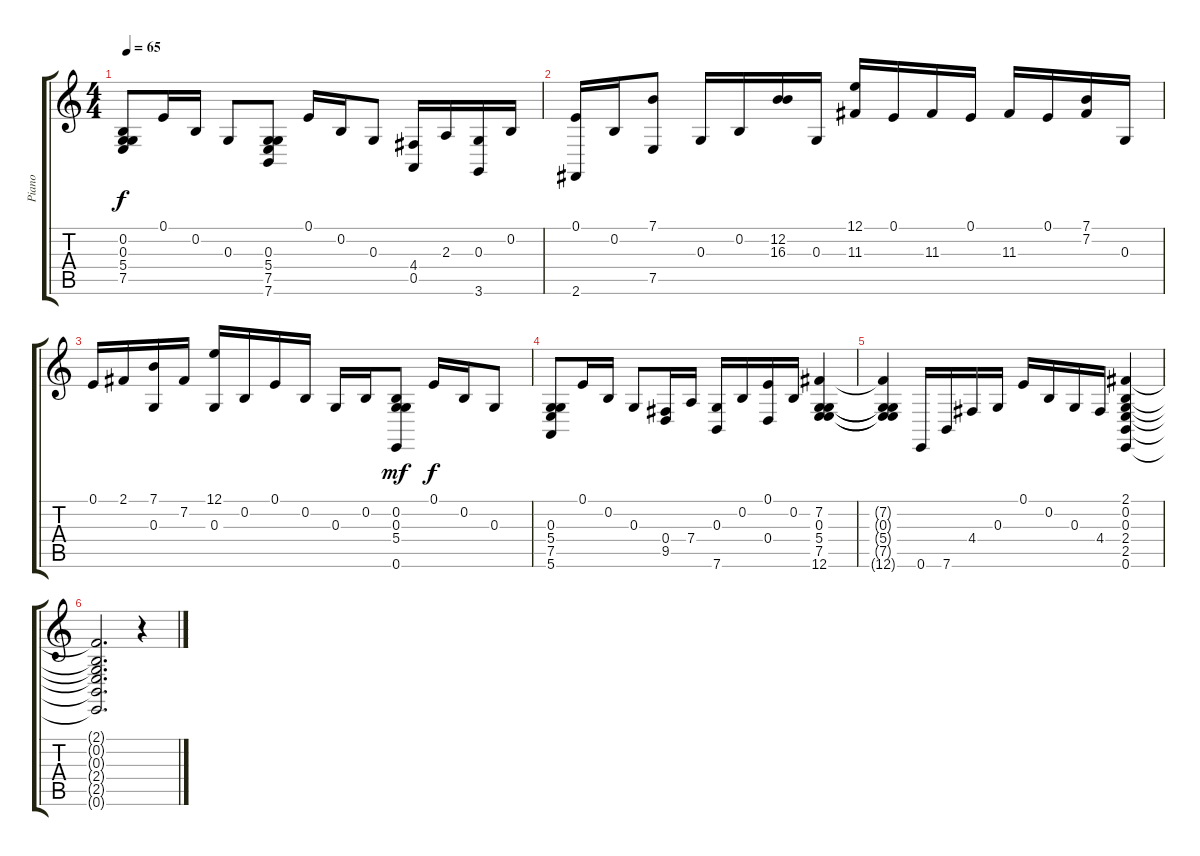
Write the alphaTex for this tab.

\track ("Piano" "Piano") {instrument acousticgrandpiano}
\staff {score tabs}
\tuning (E4 B3 G3 D3 A2 E2) {hide}
\ts (4 4)
\tempo 65
\clef g2
\ks c
(0.2 0.3 5.4 7.5).8{dy f} 0.1.16 0.2.16 0.3.8 (0.3 5.4 7.5 7.6).8 0.1.16 0.2.16 0.3.8 (4.4 0.5).16 2.3.16 (0.3 3.6).16 0.2.16 |
(0.1 2.6).16 0.2.16 (7.1 7.5).8 0.3.16 0.2.16 (12.2 16.3).16 0.3.16 (12.1 11.3).16 0.1.16 11.3.16 0.1.16 11.3.16 0.1.16 (7.1 7.2).16 0.3.16 |
0.1.16 2.1.16 (7.1 0.3).16 7.2.16 (12.1 0.3).16 0.2.16 0.1.16 0.2.16 0.3.16 0.2.16 (0.2 0.3 5.4 0.6).8{dy mf} 0.1.16{dy f} 0.2.16 0.3.8 |
(0.3 5.4 7.5 5.6).8 0.1.16 0.2.16 0.3.8 (0.4 9.5).16 7.4.16 (0.3 7.6).16 0.2.16 (0.1 0.4).16 0.2.16 (7.2 0.3 5.4 7.5 12.6).4 |
(7.2{t} 0.3{t} 5.4{t} 7.5{t} 12.6{t}).4 0.6.16 7.6.16 4.4.16 0.3.16 0.1.16 0.2.16 0.3.16 4.4.16 (2.1 0.2 0.3 2.4 2.5 0.6).4 |
(2.1{t} 0.2{t} 0.3{t} 2.4{t} 2.5{t} 0.6{t}).2{d} r.4
